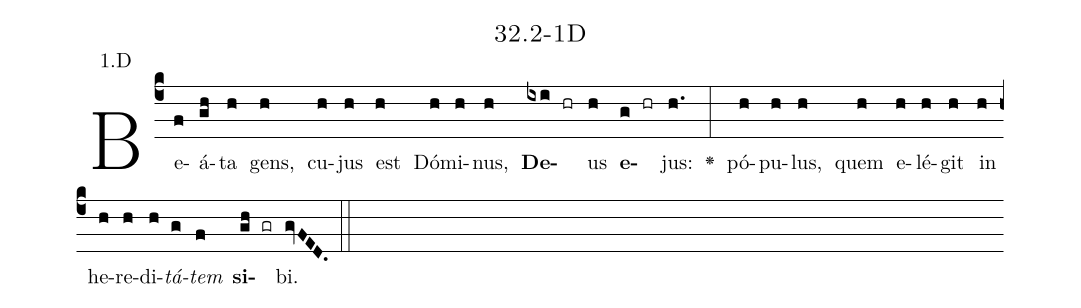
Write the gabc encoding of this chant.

name: 32.2-1D;
annotation: 1.D;
%%
(c4)Be(f)á(gh)ta(h) gens,(h) cu(h)jus(h) est(h) Dó(h)mi(h)nus,(h) <b>De</b>(ixi hr)us(h) <b>e</b>(g hr)jus:(h.) <v>\greheightstar</v>(:) pó(h)pu(h)lus,(h) quem(h) e(h)lé(h)git(h) in(h) he(h)re(h)di(h)<i>tá</i>(g)<i>tem</i>(f) <b>si</b>(gh gr)bi.(gvFED.) (::)


%E(h) u(h) o(g) u(f) a(gh) e.(gvFED.) (::)
